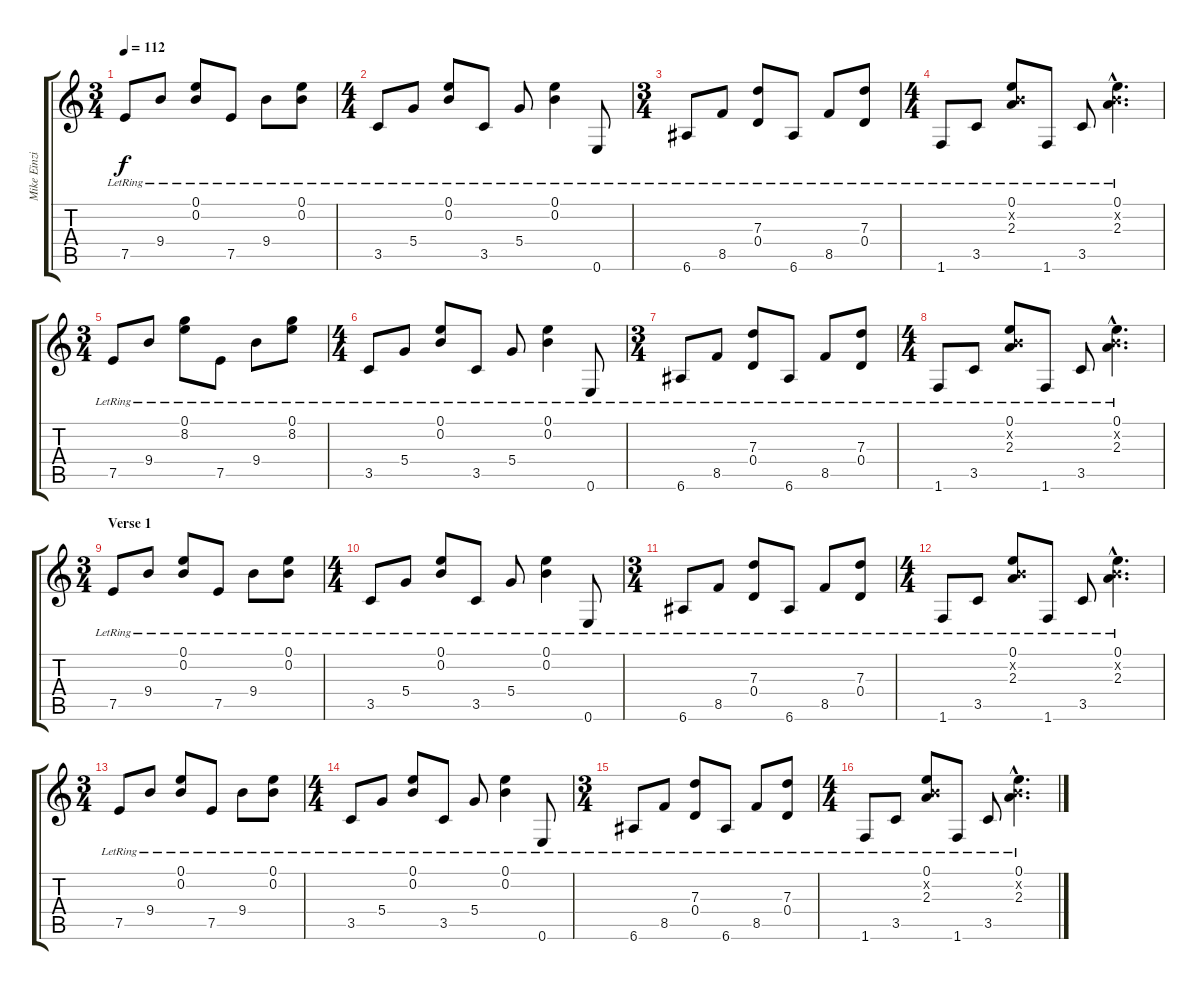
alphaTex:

\track ("Mike Einzinger (guitar)" "Mike Einzi") {instrument acousticguitarsteel}
\staff {score tabs}
\tuning (E4 B3 G3 D3 A2 E2) {hide}
\ts (3 4)
\tempo 112
\clef g2
\ks c
7.5{lr}.8{dy f instrument acousticguitarsteel} 9.4{lr}.8 (0.1{lr} 0.2{lr}).8 7.5{lr}.8 9.4{lr}.8 (0.1{lr} 0.2{lr}).8 |
\ts (4 4)
3.5{lr}.8 5.4{lr}.8 (0.1{lr} 0.2{lr}).8 3.5{lr}.8 5.4{lr}.8 (0.1{lr} 0.2{lr}).4 0.6{lr}.8 |
\ts (3 4)
6.6{lr}.8 8.5{lr}.8 (7.3{lr} 0.4{lr}).8 6.6{lr}.8 8.5{lr}.8 (7.3{lr} 0.4{lr}).8 |
\ts (4 4)
1.6{lr}.8 3.5{lr}.8 (0.1{lr} 0.2{x} 2.3{lr}).8 1.6{lr}.8 3.5{lr}.8 (0.1{hac lr} 0.2{hac x} 2.3{hac lr}).4{d} |
\ts (3 4)
7.5{lr}.8 9.4{lr}.8 (0.1{lr} 8.2{lr}).8 7.5{lr}.8 9.4{lr}.8 (0.1{lr} 8.2{lr}).8 |
\ts (4 4)
3.5{lr}.8 5.4{lr}.8 (0.1{lr} 0.2{lr}).8 3.5{lr}.8 5.4{lr}.8 (0.1{lr} 0.2{lr}).4 0.6{lr}.8 |
\ts (3 4)
6.6{lr}.8 8.5{lr}.8 (7.3{lr} 0.4{lr}).8 6.6{lr}.8 8.5{lr}.8 (7.3{lr} 0.4{lr}).8 |
\ts (4 4)
1.6{lr}.8 3.5{lr}.8 (0.1{lr} 0.2{x} 2.3{lr}).8 1.6{lr}.8 3.5{lr}.8 (0.1{hac lr} 0.2{hac x} 2.3{hac lr}).4{d} |
\ts (3 4)
\section ("" "Verse 1")
7.5{lr}.8 9.4{lr}.8 (0.1{lr} 0.2{lr}).8 7.5{lr}.8 9.4{lr}.8 (0.1{lr} 0.2{lr}).8 |
\ts (4 4)
3.5{lr}.8 5.4{lr}.8 (0.1{lr} 0.2{lr}).8 3.5{lr}.8 5.4{lr}.8 (0.1{lr} 0.2{lr}).4 0.6{lr}.8 |
\ts (3 4)
6.6{lr}.8 8.5{lr}.8 (7.3{lr} 0.4{lr}).8 6.6{lr}.8 8.5{lr}.8 (7.3{lr} 0.4{lr}).8 |
\ts (4 4)
1.6{lr}.8 3.5{lr}.8 (0.1{lr} 0.2{x} 2.3{lr}).8 1.6{lr}.8 3.5{lr}.8 (0.1{hac lr} 0.2{hac x} 2.3{hac lr}).4{d} |
\ts (3 4)
7.5{lr}.8 9.4{lr}.8 (0.1{lr} 0.2{lr}).8 7.5{lr}.8 9.4{lr}.8 (0.1{lr} 0.2{lr}).8 |
\ts (4 4)
3.5{lr}.8 5.4{lr}.8 (0.1{lr} 0.2{lr}).8 3.5{lr}.8 5.4{lr}.8 (0.1{lr} 0.2{lr}).4 0.6{lr}.8 |
\ts (3 4)
6.6{lr}.8 8.5{lr}.8 (7.3{lr} 0.4{lr}).8 6.6{lr}.8 8.5{lr}.8 (7.3{lr} 0.4{lr}).8 |
\ts (4 4)
1.6{lr}.8 3.5{lr}.8 (0.1{lr} 0.2{x} 2.3{lr}).8 1.6{lr}.8 3.5{lr}.8 (0.1{hac lr} 0.2{hac x} 2.3{hac lr}).4{d}
